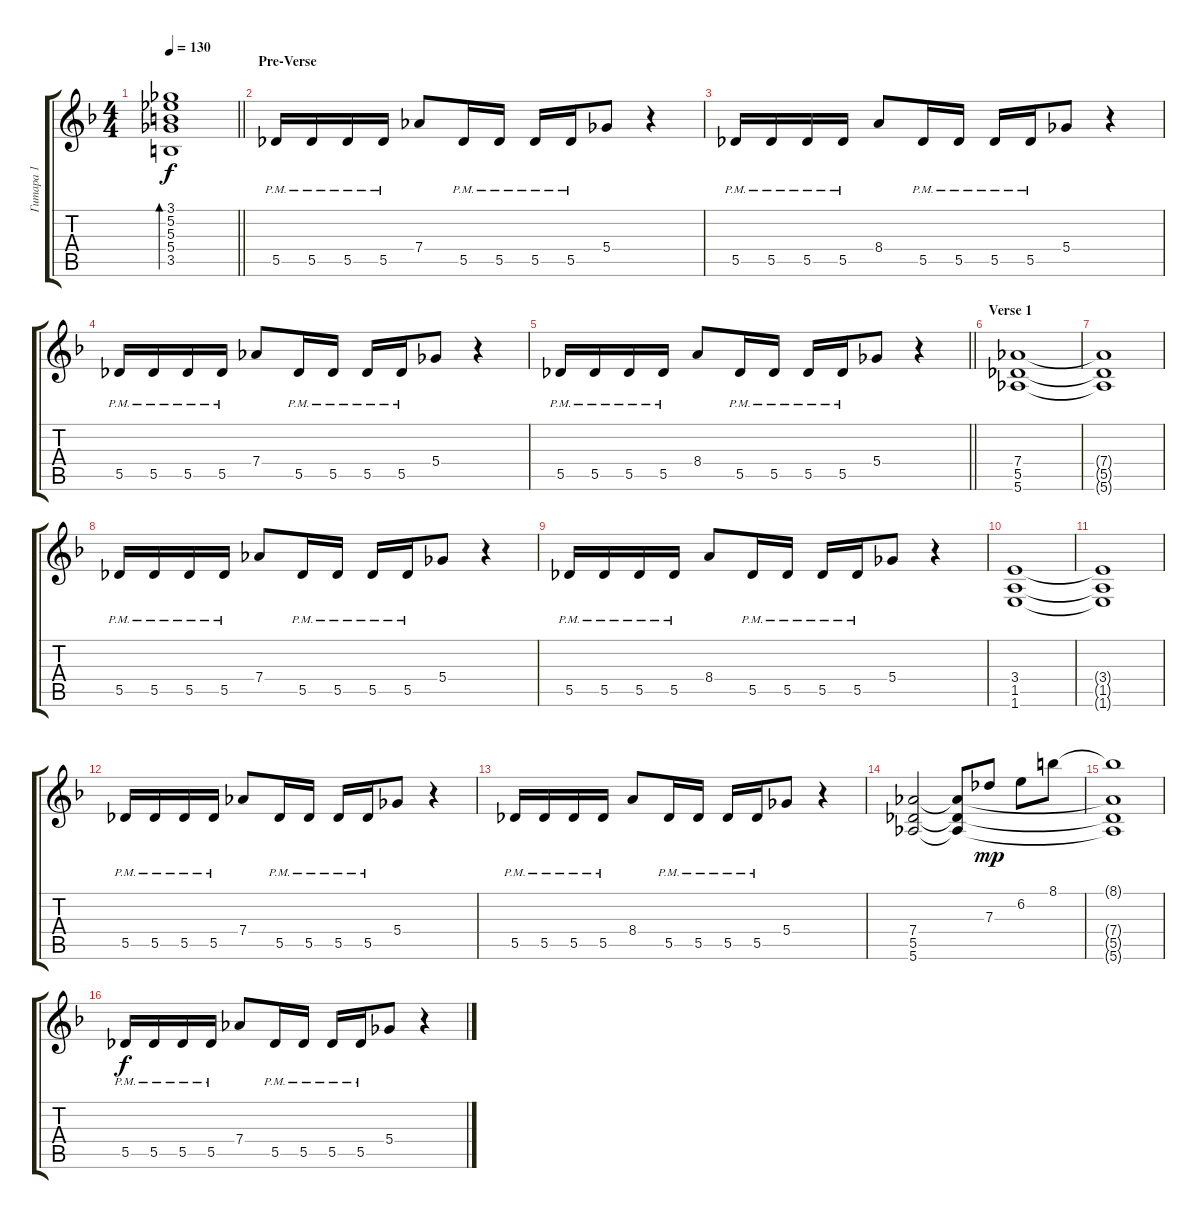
\track ("Гитара 1" "Гитара 1") {instrument distortionguitar}
\staff {score tabs}
\tuning (Eb4 Bb3 Gb3 Db3 Ab2 Eb2) {hide}
\ts (4 4)
\tempo 130
\clef g2
\barLineRight lightlight
\ks dminor
(3.1 5.2 5.3 5.4 3.5).1{bd 60 dy f} |
\section ("" "Pre-Verse")
5.5{pm}.16{volume 8 instrument distortionguitar} 5.5{pm}.16 5.5{pm}.16 5.5{pm}.16 7.4.8 5.5{pm}.16 5.5{pm}.16 5.5{pm}.16 5.5{pm}.16 5.4.8 r.4 |
5.5{pm}.16 5.5{pm}.16 5.5{pm}.16 5.5{pm}.16 8.4.8 5.5{pm}.16 5.5{pm}.16 5.5{pm}.16 5.5{pm}.16 5.4.8 r.4 |
5.5{pm}.16 5.5{pm}.16 5.5{pm}.16 5.5{pm}.16 7.4.8 5.5{pm}.16 5.5{pm}.16 5.5{pm}.16 5.5{pm}.16 5.4.8 r.4 |
\barLineRight lightlight
5.5{pm}.16 5.5{pm}.16 5.5{pm}.16 5.5{pm}.16 8.4.8 5.5{pm}.16 5.5{pm}.16 5.5{pm}.16 5.5{pm}.16 5.4.8 r.4 |
\section ("" "Verse 1")
(7.4 5.5 5.6).1 |
(7.4{t} 5.5{t} 5.6{t}).1 |
5.5{pm}.16 5.5{pm}.16 5.5{pm}.16 5.5{pm}.16 7.4.8 5.5{pm}.16 5.5{pm}.16 5.5{pm}.16 5.5{pm}.16 5.4.8 r.4 |
5.5{pm}.16 5.5{pm}.16 5.5{pm}.16 5.5{pm}.16 8.4.8 5.5{pm}.16 5.5{pm}.16 5.5{pm}.16 5.5{pm}.16 5.4.8 r.4 |
(3.4 1.5 1.6).1 |
(3.4{t} 1.5{t} 1.6{t}).1 |
5.5{pm}.16 5.5{pm}.16 5.5{pm}.16 5.5{pm}.16 7.4.8 5.5{pm}.16 5.5{pm}.16 5.5{pm}.16 5.5{pm}.16 5.4.8 r.4 |
5.5{pm}.16 5.5{pm}.16 5.5{pm}.16 5.5{pm}.16 8.4.8 5.5{pm}.16 5.5{pm}.16 5.5{pm}.16 5.5{pm}.16 5.4.8 r.4 |
(7.4 5.5 5.6).2 (7.4{t} 5.5{t} 5.6{t}).8 7.3.8{dy mp} 6.2.8 8.1.8 |
(8.1{t} 7.4{t} 5.5{t} 5.6{t}).1 |
5.5{pm}.16{dy f} 5.5{pm}.16 5.5{pm}.16 5.5{pm}.16 7.4.8 5.5{pm}.16 5.5{pm}.16 5.5{pm}.16 5.5{pm}.16 5.4.8 r.4
